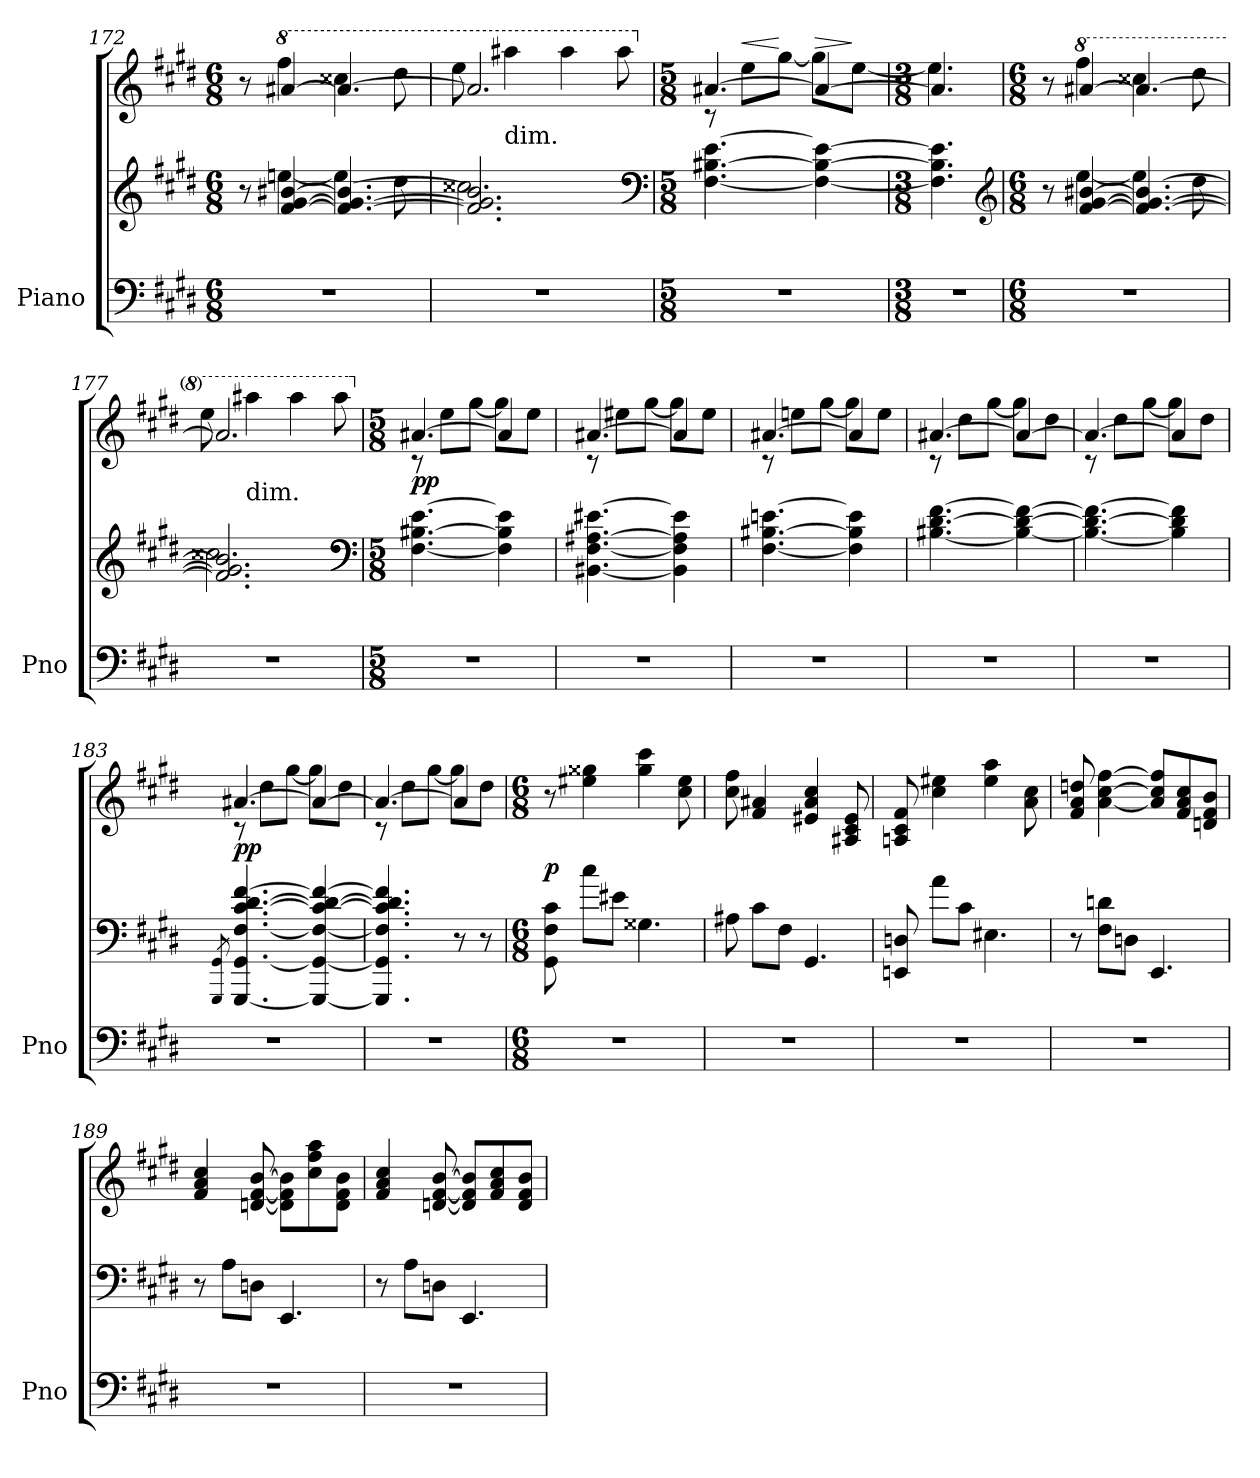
**kern	**kern	**kern	**dynam
*part1	*part1	*part1	*part1
*staff3	*staff2	*staff1	*staff1/2/3
*I"Piano	*	*	*
*I'Pno	*	*	*
*clefF4	*clefG2	*clefG2	*
*k[f#c#g#d#]	*k[f#c#g#d#]	*k[f#c#g#d#]	*
*M6/8	*M6/8	*M6/8	*
=172	=172	=172	=172
*	*^	*^	*
2.r	8r	8ryy	8r	8ryy	.
*	*	*	*8va	*	*
.	[4f# [4g# [4b#X	[4een	[4aa#X	4fff#	.
.	4.f#_ 4.g#_ 4.b#_	4ee]	4.aa#_	4ccc##X	.
.	.	8dd#	.	8ddd#	.
=173	=173	=173	=173	=173	=173
2.r	2.f#] 2.g#] 2.b#]	2.cc##X	2.aa#]	8eee	.
!	!	!	!	!LO:TX:c:t=dim.	!
.	.	.	.	4aaa#X	.
.	.	.	.	4aaa#	.
.	.	.	.	8aaa#	.
*	*v	*v	*	*	*
*	*clefF4	*	*	*
=174	=174	=174	=174	=174
*M5/8	*M5/8	*M5/8	*	*
*	*	*X8va	*	*
3...r	[4.F# [4.B#X [4.e	[4.a#X	8r	.
!	!	!	!	!LO:HP:a
.	.	.	8eeL	<
.	.	.	[8gg#J	[
!	!	!	!	!LO:HP:a
.	4F#_ 4B#_ 4e_	4a#_	8gg#L]	>
.	.	.	[8eeJ	]
=175	=175	=175	=175	=175
*M3/8	*M3/8	*M3/8	*	*
4.r	4.F#] 4.B#] 4.e]	4.a#]	4.ee]	.
*	*clefG2	*	*	*
=176	=176	=176	=176	=176
*M6/8	*M6/8	*M6/8	*	*
*	*^	*	*	*
2.r	8r	8ryy	8r	8ryy	.
*	*	*	*8va	*	*
.	[4f# [4g# [4b#X	[4ee	[4aa#X	4fff#	.
.	4.f#_ 4.g#_ 4.b#_	4ee]	4.aa#_	4ccc##X	.
.	.	8dd#	.	8ddd#	.
=177	=177	=177	=177	=177	=177
2.r	2.f#] 2.g#] 2.b#]	2.cc##X	2.aa#]	8eee	.
!	!	!	!	!LO:TX:c:t=dim.	!
.	.	.	.	4aaa#X	.
.	.	.	.	4aaa#	.
.	.	.	.	8aaa#	.
*	*v	*v	*	*	*
*	*clefF4	*	*	*
=178	=178	=178	=178	=178
*M5/8	*M5/8	*M5/8	*	*
*	*	*X8va	*	*
3...r	[4.F# [4.B#X [4.e	[4.a#X	8r	pp
.	.	.	8eeL	.
.	.	.	[8gg#J	.
.	4F#] 4B#] 4e]	4a#]	8gg#L]	.
.	.	.	8eeJ	.
=179	=179	=179	=179	=179
3...r	[4.BB#X [4.F# [4.A#X [4.e#X	[4.a#X	8r	.
.	.	.	8ee#XL	.
.	.	.	[8gg#J	.
.	4BB#] 4F#] 4A#] 4e#]	4a#]	8gg#L]	.
.	.	.	8ee#J	.
=180	=180	=180	=180	=180
3...r	[4.F# [4.B#X [4.en	[4.a#X	8r	.
.	.	.	8eenL	.
.	.	.	[8gg#J	.
.	4F#] 4B#] 4e]	4a#]	8gg#L]	.
.	.	.	8eeJ	.
=181	=181	=181	=181	=181
3...r	[4.B#X [4.d# [4.f#	[4.a#X	8r	.
.	.	.	8dd#L	.
.	.	.	[8gg#J	.
.	4B#_ 4d#_ 4f#_	4a#_	8gg#L]	.
.	.	.	8dd#J	.
=182	=182	=182	=182	=182
3...r	4.B#_ 4.d#_ 4.f#_	4.a#_	8r	.
.	.	.	8dd#L	.
.	.	.	[8gg#J	.
.	4B#] 4d#] 4f#]	4a#]	8gg#L]	.
.	.	.	8dd#J	.
=183	=183	=183	=183	=183
.	8qGGG# 8qGG#	.	.	.
3...r	4.GGG#_ 4.GG#_ [4.F# [4.c# [4.d# [4.f#	[4.a#X	8r	pp
.	.	.	8dd#L	.
.	.	.	[8gg#J	.
.	4GGG#_ 4GG#_ 4F#_ 4c#_ 4d#_ 4f#_	4a#_	8gg#L]	.
.	.	.	8dd#J	.
=184	=184	=184	=184	=184
3...r	4.GGG#] 4.GG#] 4.F#] 4.c#] 4.d#] 4.f#]	4.a#_	8r	.
.	.	.	8dd#L	.
.	.	.	[8gg#J	.
.	8r	4a#]	8gg#L]	.
.	8r	.	8dd#J	.
*	*	*v	*v	*
=185	=185	=185	=185
*M6/8	*M6/8	*M6/8	*
2.r	8GG# 8F# 8c#	8r	p
.	8cc#L	4ee#X 4gg##X	.
.	8e#XJ	.	.
.	4.G##X	4gg## 4ccc#	.
.	.	8cc# 8ee#	.
=186	=186	=186	=186
2.r	8A#X	8cc# 8ff#	.
.	8c#L	4f# 4a#X	.
.	8F#J	.	.
.	4.GG#	4e#X 4a# 4cc#	.
.	.	8A#X 8c# 8e#	.
=187	=187	=187	=187
2.r	8EEn 8Dn	8An 8c# 8f#	.
.	8aL	4cc# 4ee#X	.
.	8c#J	.	.
.	4.E#X	4ee# 4aa	.
.	.	8a 8cc#	.
=188	=188	=188	=188
2.r	8r	8f# 8a 8ddn	.
.	8F# 8dnL	[4a [4cc# [4ff#	.
.	8DnJ	.	.
.	4.EE	8a] 8cc#] 8ff#]L	.
.	.	8f# 8a 8cc#	.
.	.	8dn 8f# 8bJ	.
=189	=189	=189	=189
2.r	8r	4f# 4a 4cc#	.
.	8AL	.	.
.	8DnJ	[8dn [8f# [8b	.
.	4.EE	8d] 8f#] 8b]L	.
.	.	8cc# 8ff# 8aa	.
.	.	8d 8f# 8bJ	.
=190	=190	=190	=190
2.r	8r	4f# 4a 4cc#	.
.	8AL	.	.
.	8DnJ	[8dn [8f# [8b	.
.	4.EE	8d] 8f#] 8b]L	.
.	.	8f# 8a 8cc#	.
.	.	8d 8f# 8bJ	.
=	=	=	=
*-	*-	*-	*-
